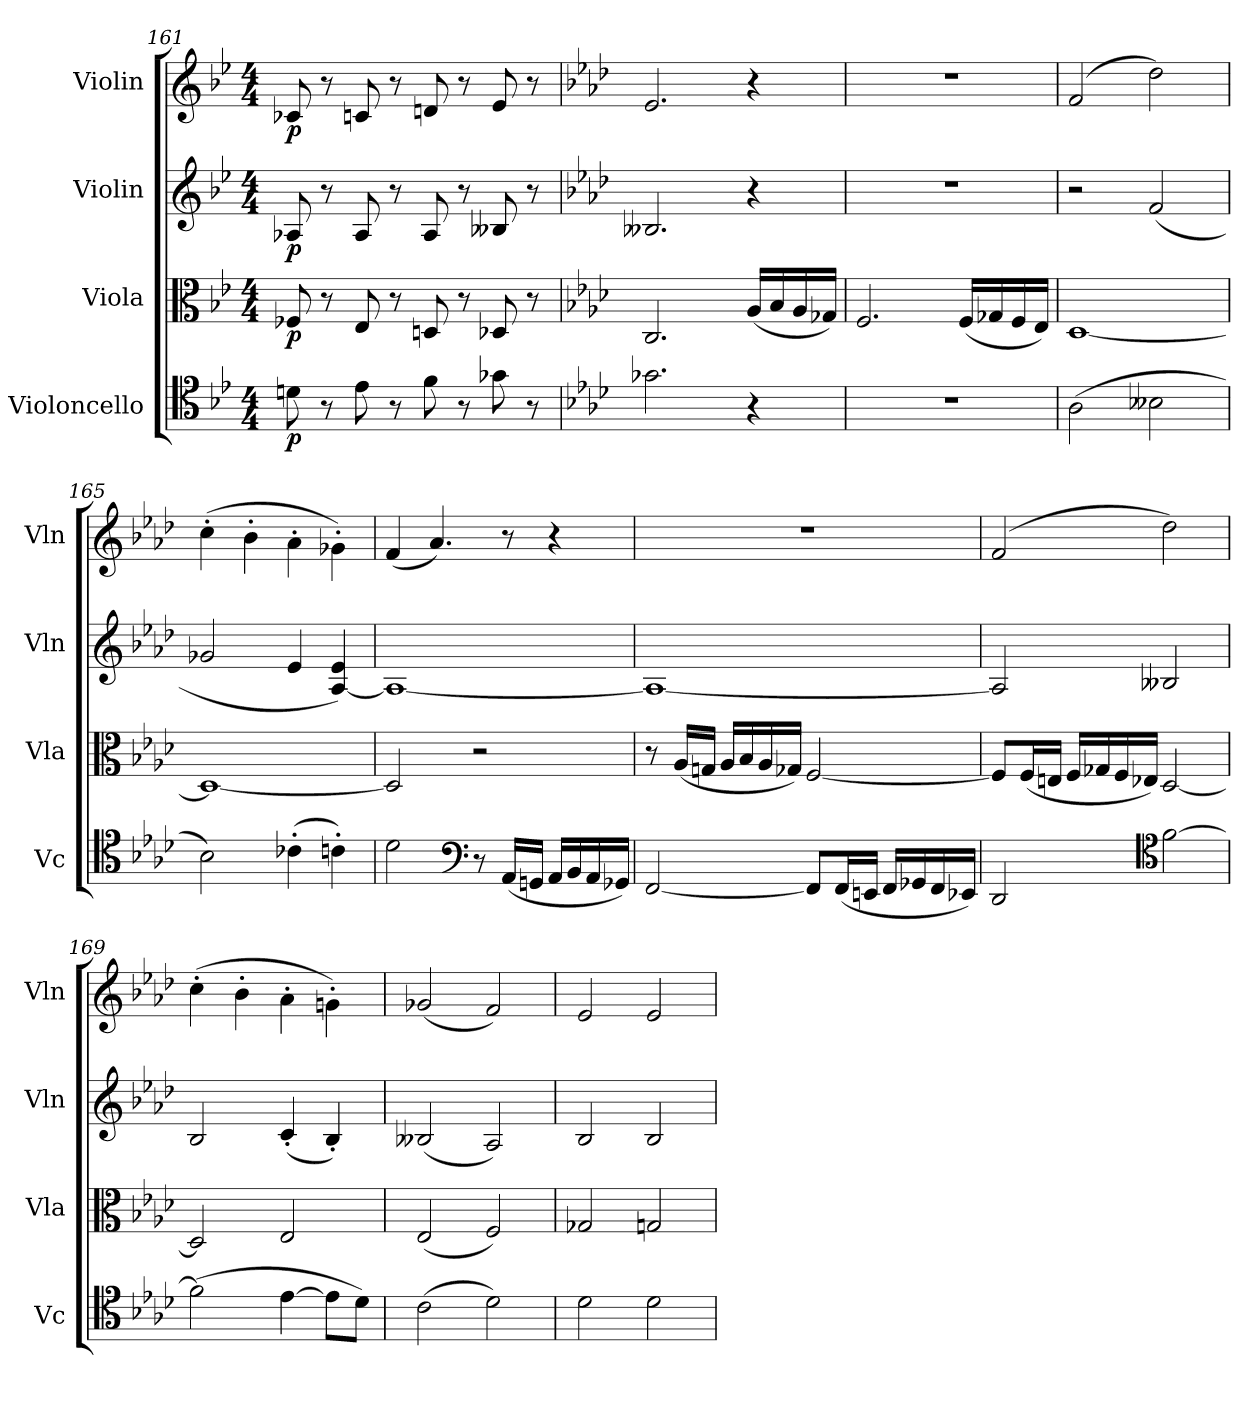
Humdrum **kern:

**kern	**dynam	**kern	**dynam	**kern	**dynam	**kern	**dynam
*part4	*part4	*part3	*part3	*part2	*part2	*part1	*part1
*staff4	*staff4	*staff3	*staff3	*staff2	*staff2	*staff1	*staff1
*I"Violoncello	*	*I"Viola	*	*I"Violin	*	*I"Violin	*
*I'Vc	*	*I'Vla	*	*I'Vln	*	*I'Vln	*
*clefC4	*	*clefC3	*	*clefG2	*	*clefG2	*
*k[b-e-]	*	*k[b-e-]	*	*k[b-e-]	*	*k[b-e-]	*
*M4/4	*	*M4/4	*	*M4/4	*	*M4/4	*
=161	=161	=161	=161	=161	=161	=161	=161
8dn\	p	8F-X/	p	8A-X/	p	8c-X/	p
8r	.	8r	.	8r	.	8r	.
8e-\	.	8E-/	.	8A-/	.	8cn/	.
8r	.	8r	.	8r	.	8r	.
8f\	.	8Dn/	.	8A-/	.	8dn/	.
8r	.	8r	.	8r	.	8r	.
8g-X\	.	8D-X/	.	8B--X/	.	8e-/	.
8r	.	8r	.	8r	.	8r	.
=162	=162	=162	=162	=162	=162	=162	=162
*k[b-e-a-d-]	*	*k[b-e-a-d-]	*	*k[b-e-a-d-]	*	*k[b-e-a-d-]	*
2.g-X\	.	2.C/	.	2.B--X/	.	2.e-/	.
4r	.	(16A-/LL	.	4r	.	4r	.
.	.	16B-/	.	.	.	.	.
.	.	16A-/	.	.	.	.	.
.	.	16G-X/JJ)	.	.	.	.	.
=163	=163	=163	=163	=163	=163	=163	=163
1r	.	2.F/	.	1r	.	1r	.
.	.	(16F/LL	.	.	.	.	.
.	.	16G-X/	.	.	.	.	.
.	.	16F/	.	.	.	.	.
.	.	16E-/JJ)	.	.	.	.	.
=164	=164	=164	=164	=164	=164	=164	=164
(2A-\	.	[1D-	.	2r	.	(2f/	.
2B--X\	.	.	.	(2f/	.	2dd-\)	.
=165	=165	=165	=165	=165	=165	=165	=165
2B-\)	.	1D-_	.	2g-X/	.	(4cc'\	.
.	.	.	.	.	.	4b-'\	.
(4c-X'\	.	.	.	4e-/	.	4a-'\	.
4cn'\)	.	.	.	[4A-/ 4e-/)	.	4g-X'\)	.
=166	=166	=166	=166	=166	=166	=166	=166
2d-\	.	2D-/]	.	1A-_	.	(4f/	.
.	.	.	.	.	.	4.a-/)	.
*clefF4	*	*	*	*	*	*	*
8r	.	2r	.	.	.	.	.
(16AA-/LL	.	.	.	.	.	8r	.
16GGn/JJ	.	.	.	.	.	.	.
16AA-/LL	.	.	.	.	.	4r	.
16BB-/	.	.	.	.	.	.	.
16AA-/	.	.	.	.	.	.	.
16GG-X/JJ)	.	.	.	.	.	.	.
=167	=167	=167	=167	=167	=167	=167	=167
[2FF/	.	8r	.	1A-_	.	1r	.
.	.	(16A-/LL	.	.	.	.	.
.	.	16Gn/JJ	.	.	.	.	.
.	.	16A-/LL	.	.	.	.	.
.	.	16B-/	.	.	.	.	.
.	.	16A-/	.	.	.	.	.
.	.	16G-X/JJ)	.	.	.	.	.
8FF/L]	.	[2F/	.	.	.	.	.
(16FF/L	.	.	.	.	.	.	.
16EEn/JJ	.	.	.	.	.	.	.
16FF/LL	.	.	.	.	.	.	.
16GG-X/	.	.	.	.	.	.	.
16FF/	.	.	.	.	.	.	.
16EE-X/JJ)	.	.	.	.	.	.	.
=168	=168	=168	=168	=168	=168	=168	=168
2DD-/	.	8F/L]	.	2A-/]	.	(2f/	.
.	.	(16F/L	.	.	.	.	.
.	.	16En/JJ	.	.	.	.	.
.	.	16F/LL	.	.	.	.	.
.	.	16G-X/	.	.	.	.	.
.	.	16F/	.	.	.	.	.
.	.	16E-X/JJ)	.	.	.	.	.
*clefC4	*	*	*	*	*	*	*
[2f\	.	[2D-/	.	2B--X/	.	2dd-\)	.
=169	=169	=169	=169	=169	=169	=169	=169
(2f\]	.	2D-/]	.	2B-/	.	(4cc'\	.
.	.	.	.	.	.	4b-'\	.
[4e-\	.	2E-/	.	(4c'/	.	4a-'\	.
8e-\L]	.	.	.	4B-'/)	.	4gn'\)	.
8d-\J)	.	.	.	.	.	.	.
=170	=170	=170	=170	=170	=170	=170	=170
(2c\	.	(2E-/	.	(2B--X/	.	(2g-X/	.
2d-\)	.	2F/)	.	2A-/)	.	2f/)	.
=171	=171	=171	=171	=171	=171	=171	=171
2d-\	.	2G-X/	.	2B-/	.	2e-/	.
2d-\	.	2Gn/	.	2B-/	.	2e-/	.
=	=	=	=	=	=	=	=
*-	*-	*-	*-	*-	*-	*-	*-
